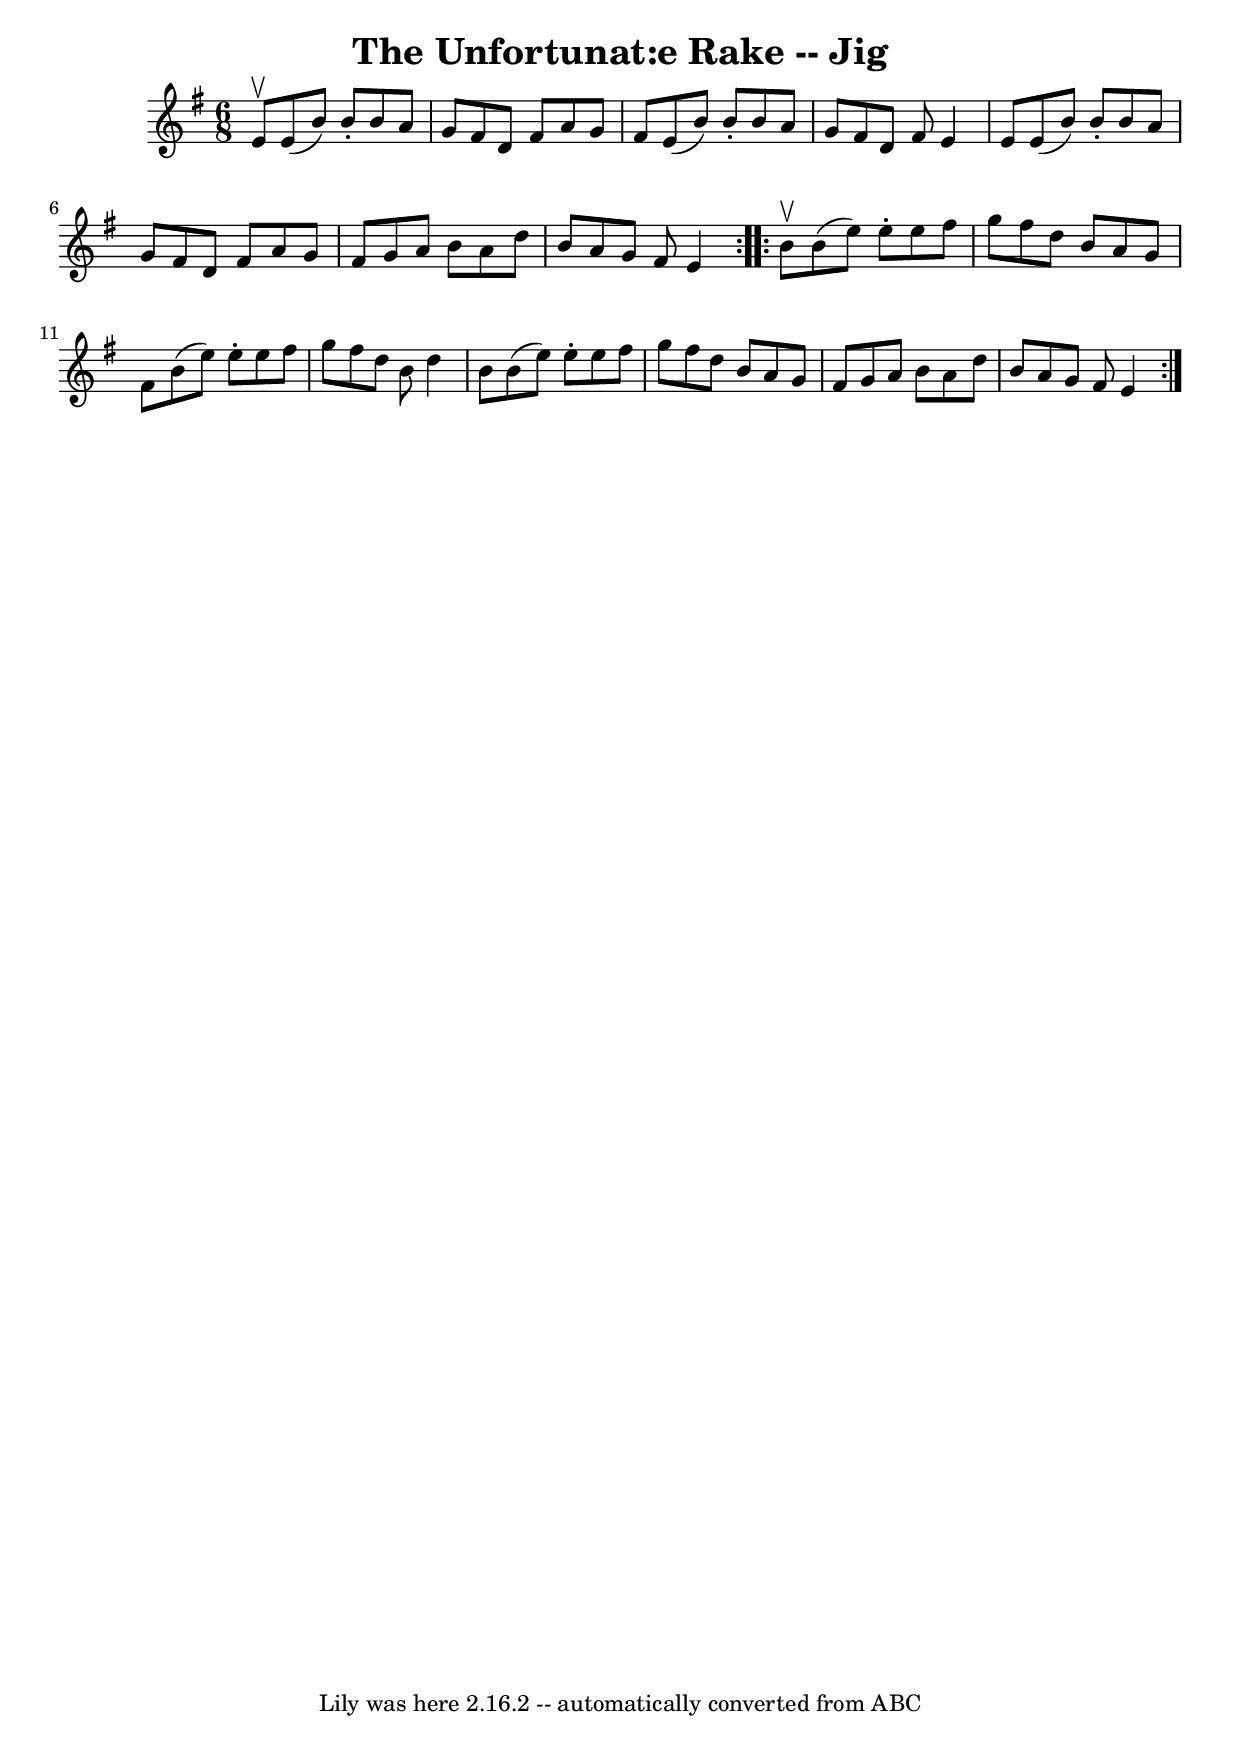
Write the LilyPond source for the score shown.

\version "2.16.2"
\include "Mammoth.ily"
\header {
  %% book = "Ryan's Mammoth Collection"
  crossRefNumber = "1"
  footnotes = "\\\\89 467"
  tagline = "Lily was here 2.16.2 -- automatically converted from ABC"
  title = "The Unfortunat:e Rake -- Jig"

}
voicedefault =  {



  \repeat volta 2 {

    \time 6/8 
    \key e \minor
    e'8^\upbow |
    e'8 (b'8) b'8 -.   
    b'8 a'8 g'8    |
    fis'8 d'8 fis'8 a'8 g'8 fis'8    
    |
    e'8 (b'8) b'8 -. b'8 a'8 g'8    |
    fis'8    
    d'8 fis'8 e'4 e'8    |
    e'8 (b'8) b'8 -. b'8    
    a'8 g'8    |
    fis'8 d'8 fis'8 a'8 g'8 fis'8    
    |
    g'8 a'8 b'8 a'8 d''8 b'8    |
    a'8 g'8    
    fis'8 e'4  
  }     
  \repeat volta 2 {
    b'8^\upbow |
    b'8 (e''8  
    -) e''8 -. e''8 fis''8 g''8    |
    fis''8 d''8 b'8    
    a'8 g'8 fis'8    |
    b'8 (e''8) e''8 -. e''8 fis''8   
    g''8    |
    fis''8 d''8 b'8 d''4 b'8    |
    b'8 (
    e''8) e''8 -. e''8 fis''8 g''8    |
    fis''8 d''8    
    b'8 a'8 g'8 fis'8    |
    g'8 a'8 b'8 a'8 d''8    
    b'8    |
    a'8 g'8 fis'8 e'4  
  }   

}

\score{
  <<

    \context Staff="default"
    {
      \voicedefault 
      
    }

  >>
  \layout {
    
  }
  \midi {
  }

}
